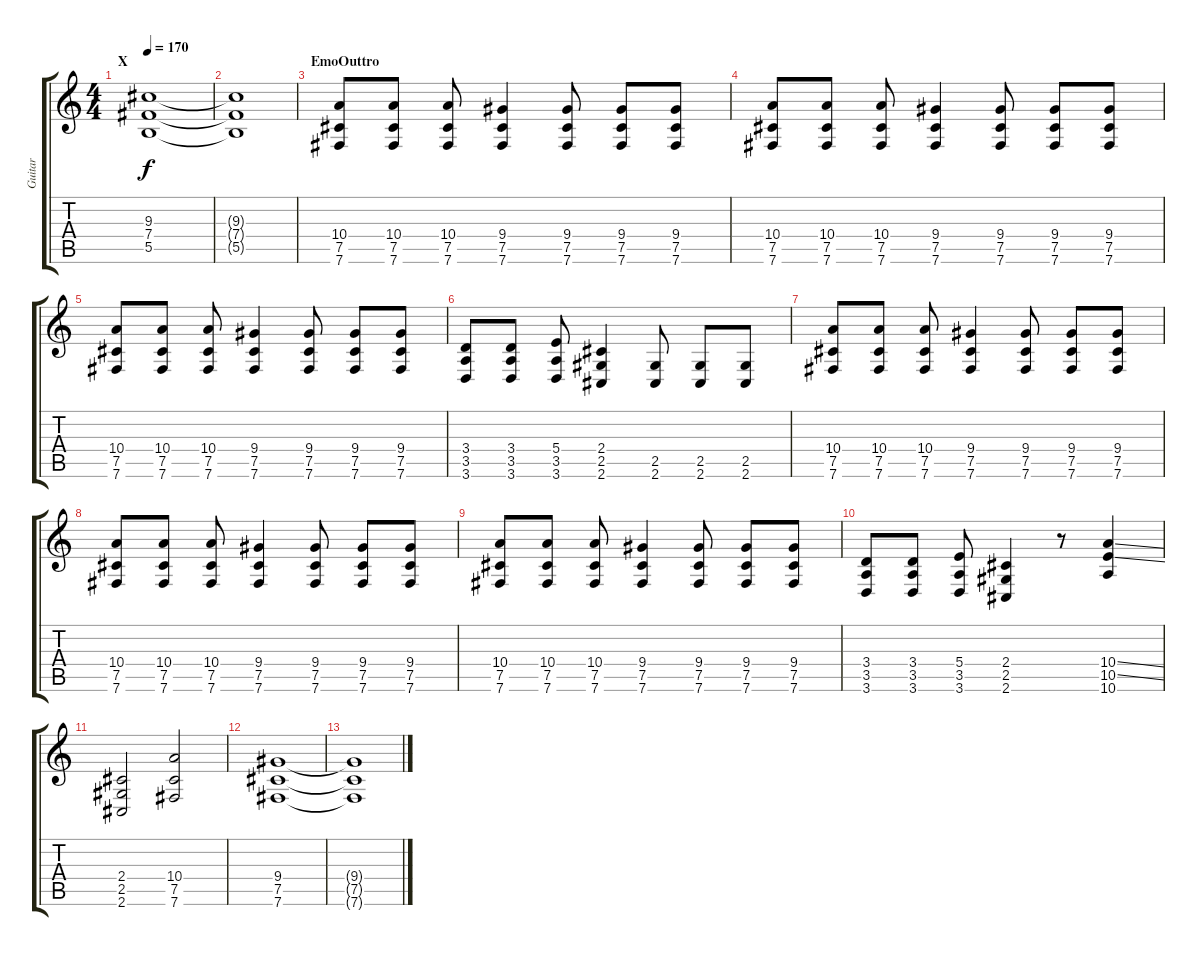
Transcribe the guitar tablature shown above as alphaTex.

\track ("Guitar" "Guitar") {instrument distortionguitar}
\staff {score tabs}
\tuning (Db4 Ab3 E3 B2 Gb2 B1) {hide}
\ts (4 4)
\section ("" "X")
\tempo 170
\clef g2
\ks c
(9.3 7.4 5.5).1{dy f} |
(9.3{t} 7.4{t} 5.5{t}).1 |
\section ("" "EmoOuttro")
(10.4 7.5 7.6).8 (10.4 7.5 7.6).8 (10.4 7.5 7.6).8 (9.4 7.5 7.6).4 (9.4 7.5 7.6).8 (9.4 7.5 7.6).8 (9.4 7.5 7.6).8 |
(10.4 7.5 7.6).8 (10.4 7.5 7.6).8 (10.4 7.5 7.6).8 (9.4 7.5 7.6).4 (9.4 7.5 7.6).8 (9.4 7.5 7.6).8 (9.4 7.5 7.6).8 |
(10.4 7.5 7.6).8 (10.4 7.5 7.6).8 (10.4 7.5 7.6).8 (9.4 7.5 7.6).4 (9.4 7.5 7.6).8 (9.4 7.5 7.6).8 (9.4 7.5 7.6).8 |
(3.4 3.5 3.6).8 (3.4 3.5 3.6).8 (5.4 3.5 3.6).8 (2.4 2.5 2.6).4 (2.5 2.6).8 (2.5 2.6).8 (2.5 2.6).8 |
(10.4 7.5 7.6).8 (10.4 7.5 7.6).8 (10.4 7.5 7.6).8 (9.4 7.5 7.6).4 (9.4 7.5 7.6).8 (9.4 7.5 7.6).8 (9.4 7.5 7.6).8 |
(10.4 7.5 7.6).8 (10.4 7.5 7.6).8 (10.4 7.5 7.6).8 (9.4 7.5 7.6).4 (9.4 7.5 7.6).8 (9.4 7.5 7.6).8 (9.4 7.5 7.6).8 |
(10.4 7.5 7.6).8 (10.4 7.5 7.6).8 (10.4 7.5 7.6).8 (9.4 7.5 7.6).4 (9.4 7.5 7.6).8 (9.4 7.5 7.6).8 (9.4 7.5 7.6).8 |
(3.4 3.5 3.6).8 (3.4 3.5 3.6).8 (5.4 3.5 3.6).8 (2.4 2.5 2.6).4 r.8 (10.4{ss} 10.5{ss} 10.6).4 |
(2.4 2.5 2.6).2 (10.4 7.5 7.6).2 |
(9.4 7.5 7.6).1 |
(9.4{t} 7.5{t} 7.6{t}).1
